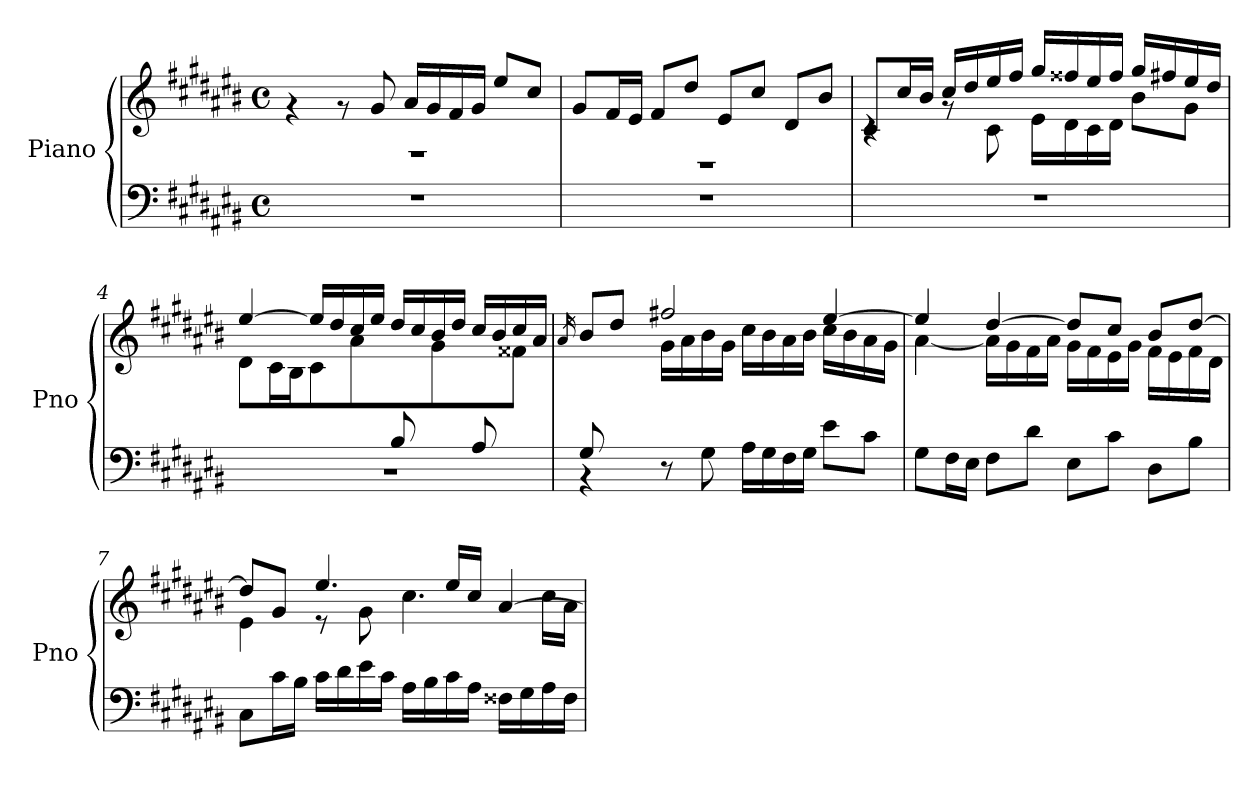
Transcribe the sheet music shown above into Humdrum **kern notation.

**kern	**kern
*part1	*part1
*staff2	*staff1
*I"Piano	*
*I'Pno	*
*clefF4	*clefG2
*k[f#c#g#d#a#e#b#]	*k[f#c#g#d#a#e#b#]
*M4/4	*M4/4
*met(c)	*met(c)
=1	=1
*	*^
1r	1rF	4rg
.	.	8rg
.	.	8g#/
.	.	16a#/LL
.	.	16g#/
.	.	16f#/
.	.	16g#/JJ
.	.	8ee#/L
.	.	8cc#/J
=2	=2	=2
1r	1rD	8g#/L
.	.	16f#/L
.	.	16e#/JJ
.	.	8f#/L
.	.	8dd#/J
.	.	8e#/L
.	.	8cc#/J
.	.	8d#/L
.	.	8b#/J
=3	=3	=3
1r	8c#/L	4rc
.	16cc#/L	.
.	16b#/JJ	.
.	16cc#/LL	8rg
.	16dd#/	.
.	16ee#/	8c#\
.	16ff#/JJ	.
.	16gg#/LL	16e#\LL
.	16ff##X/	16d#\
.	16ee#/	16c#\
.	16ff##/JJ	16d#\JJ
.	16gg#/LL	8b#\L
.	16ff#X/	.
.	16ee#/	8g#\J
.	16dd#/JJ	.
!!LO:LB:g=z	!!
=4	=4	=4
*^	*	*
2ryy	1r	[4ee#/	8d#\L
.	.	.	16c#\L
.	.	.	16B#\JJ
.	.	16ee#/LL]	8c#\L
.	.	16dd#/	.
.	.	16cc#/	8a#\J
.	.	16ee#/JJ	.
8B#/L	.	16dd#/LL	8ryy
.	.	16cc#/	.
8ryy	.	16b#/	8g#\J
.	.	16dd#/JJ	.
8A#/L	.	16cc#/LL	8ryy
.	.	16b#/	.
8ryy	.	16cc#/	8f##X\J
.	.	16a#/JJ	.
=5	=5	=5	=5
.	.	16qa#/	.
8G#/L	4rBB	8b#/L	8ryy
2..ryy	.	8dd#/J	16g#\L
.	.	.	16f##X\JJ
.	8r	2ff#X/	16g#\LL
.	.	.	16a#\
.	8G#\	.	16b#\
.	.	.	16g#\JJ
.	16A#\LL	.	16cc#\LL
.	16G#\	.	16b#\
.	16F#\	.	16a#\
.	16G#\JJ	.	16b#\JJ
.	8e#\L	[4ee#/	16cc#\LL
.	.	.	16b#\
.	8c#\J	.	16a#\
.	.	.	16g#\JJ
*v	*v	*	*
=6	=6	=6
8G#\L	4ee#/]	[4a#\
16F#\L	.	.
16E#\JJ	.	.
8F#\L	[4dd#/	16a#\LL]
.	.	16g#\
8d#\J	.	16f#\
.	.	16a#\JJ
8E#\L	8dd#/L]	16g#\LL
.	.	16f#\
8c#\J	8cc#/J	16e#\
.	.	16g#\JJ
8D#\L	8b#/L	16f#\LL
.	.	16e#\
8B#\J	[8dd#/J	16f#\
.	.	16d#\JJ
!!LO:LB:g=z	!!
=7	=7	=7
8C#\L	8dd#/L]	4e#\
16c#\L	8g#/J	.
16B#\JJ	.	.
16c#\LL	4.ee#/	8r
16d#\	.	.
16e#\	.	8g#\
16c#\JJ	.	.
16A#\LL	.	4.cc#\
16B#\	.	.
16c#\	16ee#/LL	.
16A#\JJ	16cc#/JJ	.
16F##X\LL	[4a#/	.
16G#\	.	.
16A#\	.	16cc#\LL
16F##\JJ	.	16a#\JJ
*	*v	*v
=	=
*-	*-
